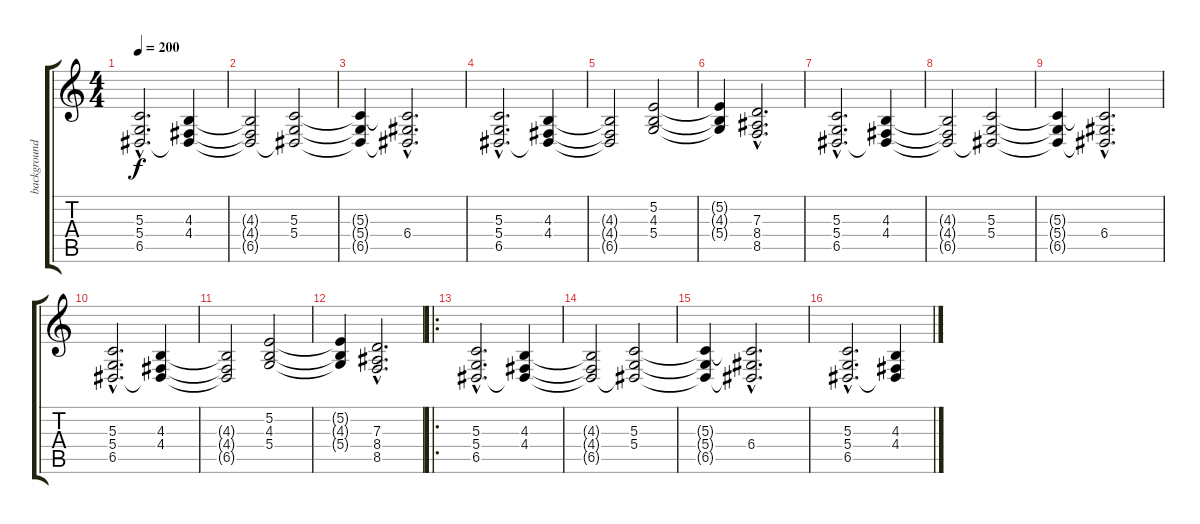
\track ("background keyboard" "background") {instrument stringensemble1}
\staff {score tabs}
\tuning (E4 B3 G3 D3 A2 E2) {hide}
\ts (4 4)
\tempo 200
\clef g2
\ks c
(5.3{hac} 5.4{hac} 6.5{hac}).2{d dy f} (4.3 4.4 6.5{t}).4 |
(4.3{t} 4.4{t} 6.5{t}).2 (5.3 5.4 6.5{t}).2 |
(5.3{t} 5.4{t} 6.5{t}).4 (5.3{hac t} 6.4{hac} 6.5{hac t}).2{d} |
(5.3{hac} 5.4{hac} 6.5{hac}).2{d} (4.3 4.4 6.5{t}).4 |
(4.3{t} 4.4{t} 6.5{t}).2 (5.2 4.3 5.4).2 |
(5.2{t} 4.3{t} 5.4{t}).4 (7.3{hac} 8.4{hac} 8.5{hac}).2{d} |
(5.3{hac} 5.4{hac} 6.5{hac}).2{d} (4.3 4.4 6.5{t}).4 |
(4.3{t} 4.4{t} 6.5{t}).2 (5.3 5.4 6.5{t}).2 |
(5.3{t} 5.4{t} 6.5{t}).4 (5.3{hac t} 6.4{hac} 6.5{hac t}).2{d} |
(5.3{hac} 5.4{hac} 6.5{hac}).2{d} (4.3 4.4 6.5{t}).4 |
(4.3{t} 4.4{t} 6.5{t}).2 (5.2 4.3 5.4).2 |
(5.2{t} 4.3{t} 5.4{t}).4 (7.3{hac} 8.4{hac} 8.5{hac}).2{d} |
\ro
(5.3{hac} 5.4{hac} 6.5{hac}).2{d} (4.3 4.4 6.5{t}).4 |
(4.3{t} 4.4{t} 6.5{t}).2 (5.3 5.4 6.5{t}).2 |
(5.3{t} 5.4{t} 6.5{t}).4 (5.3{hac t} 6.4{hac} 6.5{hac t}).2{d} |
(5.3{hac} 5.4{hac} 6.5{hac}).2{d} (4.3 4.4 6.5{t}).4
